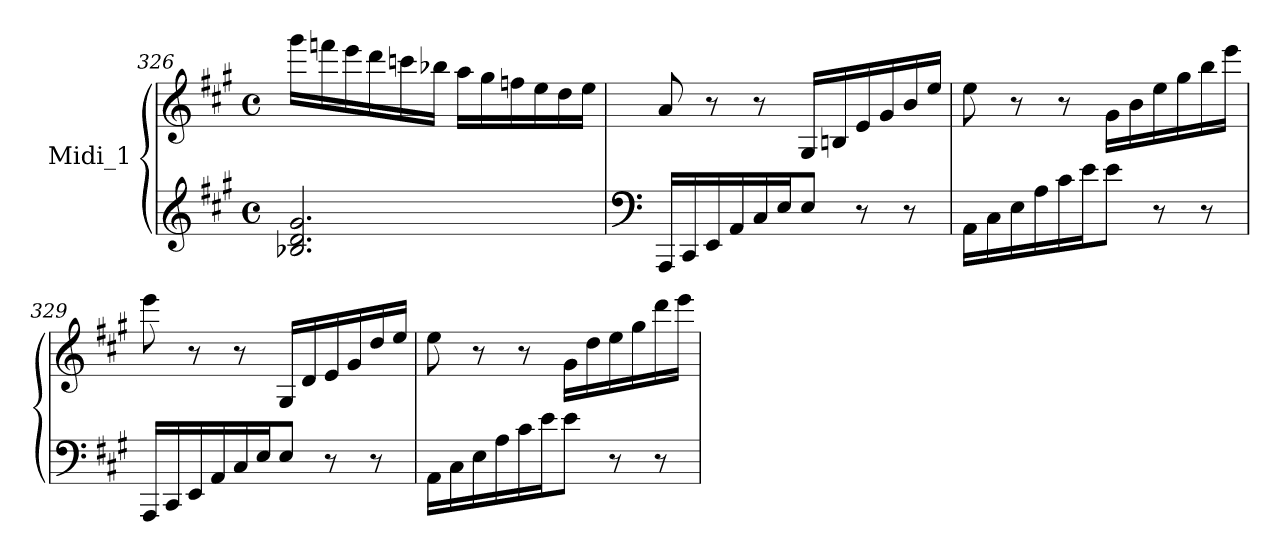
**kern	**kern
*part1	*part1
*staff2	*staff1
*I"Midi_1	*
!!LO:PB:g=z
*clefG2	*clefG2
*k[f#c#g#]	*k[f#c#g#]
*A:	*A:
*M4/4	*M4/4
*met(c)	*met(c)
=326	=326
2.B-X/ 2.d/ 2.g#i/	16ggg#i\LL
.	16fffn\
.	16eee\
.	16ddd\
.	16cccn\
.	16bb-X\JJ
.	16aa\LL
.	16gg#i\
.	16ffn\
.	16ee\
.	16dd\
.	16ee\JJ
=327	=327
*clefF4	*
16AAA/LL	8a/
16CC#/	.
16EE/	8r
16AA/	.
16C#/	8r
16E/J	.
8E/J	16G#i/LL
.	16Bni/
8r	16e/
.	16g#/
8r	16b/
.	16ee/JJ
!!LO:LB:g=z
=328	=328
*	*MM85
16AA\LL	8ee\
16C#\	.
16E\	8r
16A\	.
16c#\	8r
16e\J	.
8e\J	16g#\LL
.	16b\
8r	16ee\
.	16gg#\
8r	16bb\
.	16eee\JJ
=329	=329
16AAA/LL	8eee\
16CC#/	.
16EE/	8r
16AA/	.
16C#/	8r
16E/J	.
8E/J	16G#/LL
.	16d/
8r	16e/
.	16g#/
8r	16dd/
.	16ee/JJ
=330	=330
16AA\LL	8ee\
16C#\	.
16E\	8r
16A\	.
16c#\	8r
16e\J	.
8e\J	16g#\LL
.	16dd\
8r	16ee\
.	16gg#\
8r	16ddd\
.	16eee\JJ
=	=
*-	*-
